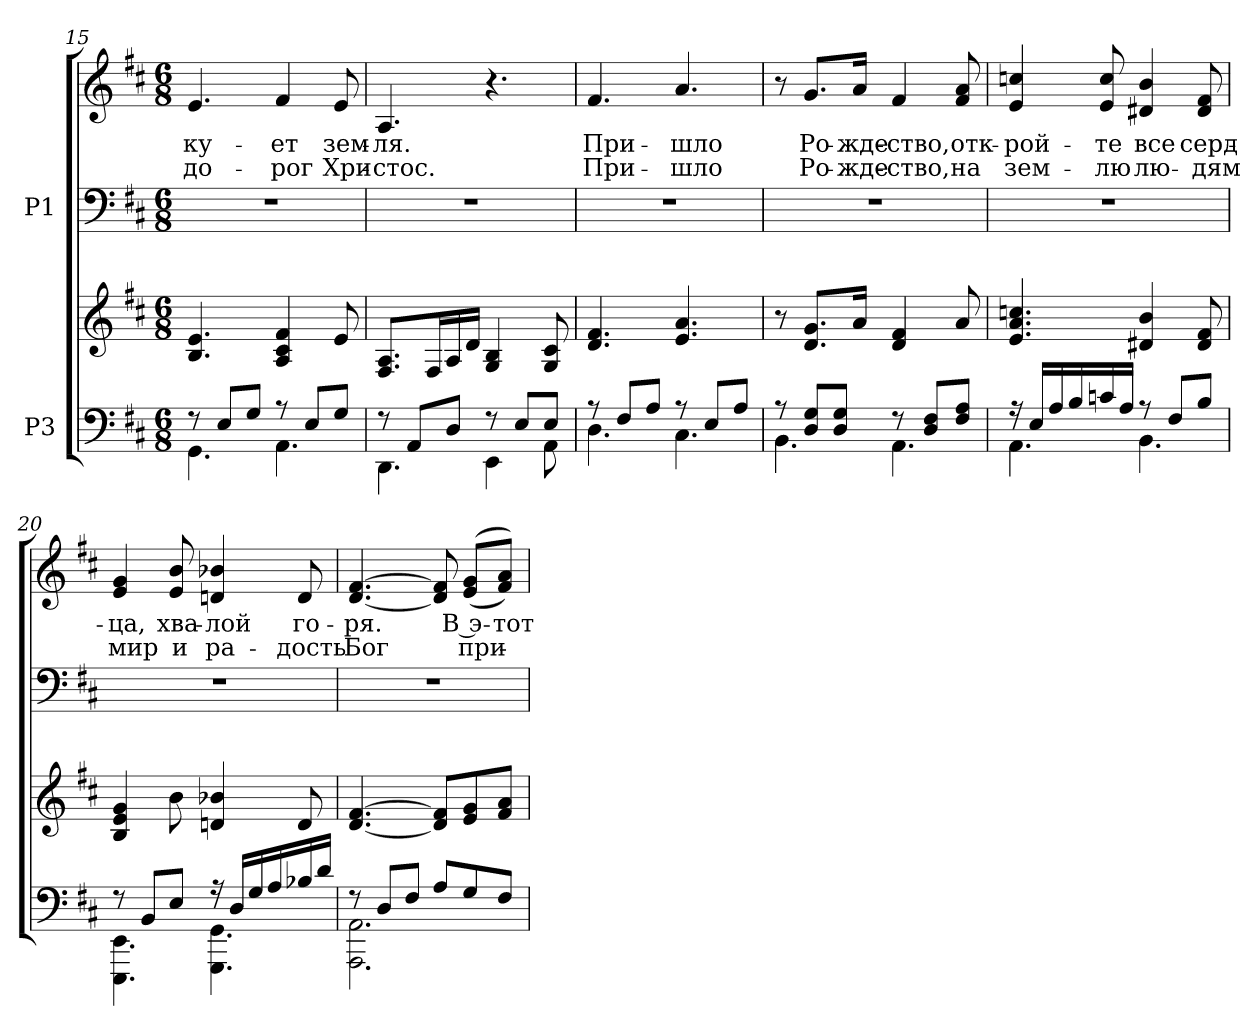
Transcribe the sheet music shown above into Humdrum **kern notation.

**kern	**kern	**kern	**kern	**text	**text
*part2	*part2	*part1	*part1	*part1	*part1
*staff4	*staff3	*staff2	*staff1	*staff1	*staff1
*I"P3	*	*I"P1	*	*	*
*clefF4	*clefG2	*clefF4	*clefG2	*	*
*k[f#c#]	*k[f#c#]	*k[f#c#]	*k[f#c#]	*	*
*D:	*D:	*D:	*D:	*	*
*M6/8	*M6/8	*M6/8	*M6/8	*	*
=15	=15	=15	=15	=15	=15
*^	*	*	*	*	*
!	!	!	!LO:N:vis=1	!	!	!
!	!	!	!	!	!LO:LY:b:color=#000000	!LO:LY:b:color=#000000
8r	4.GGi\	4.Bi/ 4.ei	2.r	4.ei/	-ку-	до-
8Ei/L	.	.	.	.	.	.
8Gi/J	.	.	.	.	.	.
!	!	!	!	!	!LO:LY:b:color=#000000	!LO:LY:b:color=#000000
8r	4.AAi\	4Ai/ 4c#i 4f#i	.	4f#i/	-ет	-рог
8Ei/L	.	.	.	.	.	.
!	!	!	!	!	!LO:LY:b:color=#000000	!LO:LY:b:color=#000000
8Gi/J	.	8ei/	.	8ei/	зем-	Хри-
=16	=16	=16	=16	=16	=16	=16
!	!	!	!LO:N:vis=1	!	!	!
!	!	!	!	!	!LO:LY:b:color=#000000	!LO:LY:b:color=#000000
8r	4.DDi\	8.F#i/ 8.AiL	2.r	4.Ai/	-ля.	-стос.
8AAi/L	.	.	.	.	.	.
.	.	16F#i/L	.	.	.	.
8Di/J	.	16Ai/	.	.	.	.
.	.	16di/JJ	.	.	.	.
8r	4EEi\	4Gi/ 4Bi	.	4.r	.	.
8Ei/L	.	.	.	.	.	.
8Ei/J	8AAi\	8Gi/ 8c#i	.	.	.	.
!!LO:PB:g=z
=17	=17	=17	=17	=17	=17	=17
!	!	!	!LO:N:vis=1	!	!	!
!	!	!	!	!	!LO:LY:b:color=#000000	!LO:LY:b:color=#000000
8r	4.Di\	4.di/ 4.f#i	2.r	4.f#i/	При-	При-
8F#i/L	.	.	.	.	.	.
8Ai/J	.	.	.	.	.	.
!	!	!	!	!	!LO:LY:b:color=#000000	!LO:LY:b:color=#000000
8r	4.C#i\	4.ei/ 4.ai	.	4.ai/	-шло	-шло
8Ei/L	.	.	.	.	.	.
8Ai/J	.	.	.	.	.	.
=18	=18	=18	=18	=18	=18	=18
!	!	!	!LO:N:vis=1	!	!	!
8r	4.BBi\	8r	2.r	8r	.	.
!	!	!	!	!	!LO:LY:b:color=#000000	!LO:LY:b:color=#000000
8Di/ 8GiL	.	8.di/ 8.giL	.	8.gi/L	Ро-	Ро-
8Di/ 8GiJ	.	.	.	.	.	.
!	!	!	!	!	!LO:LY:b:color=#000000	!LO:LY:b:color=#000000
.	.	16ai/Jk	.	16ai/Jk	-жде-	-жде-
!	!	!	!	!	!LO:LY:b:color=#000000	!LO:LY:b:color=#000000
8r	4.AAi\	4di/ 4f#i	.	4f#i/	-ство,	-ство,
8Di/ 8F#iL	.	.	.	.	.	.
!	!	!	!	!	!LO:LY:b:color=#000000	!LO:LY:b:color=#000000
8F#i/ 8AiJ	.	8ai/	.	8f#i/ 8ai	отк-	на
=19	=19	=19	=19	=19	=19	=19
!	!	!	!LO:N:vis=1	!	!	!
!	!	!	!	!	!LO:LY:b:color=#000000	!LO:LY:b:color=#000000
16r	4.AAi\	4.ei/ 4.ai 4.ccni	2.r	4ei/ 4ccni	-рой-	зем-
16Ei/LL	.	.	.	.	.	.
16Ai/	.	.	.	.	.	.
16Bi/	.	.	.	.	.	.
!	!	!	!	!	!LO:LY:b:color=#000000	!LO:LY:b:color=#000000
16cni/	.	.	.	8ei/ 8cci	-те	-лю
16Ai/JJ	.	.	.	.	.	.
!	!	!	!	!	!LO:LY:b:color=#000000	!LO:LY:b:color=#000000
8r	4.BBi\	4d#Xi/ 4bi	.	4d#Xi/ 4bi	все	лю-
8F#i/L	.	.	.	.	.	.
!	!	!	!	!	!LO:LY:b:color=#000000	!LO:LY:b:color=#000000
8Bi/J	.	8d#i/ 8f#i	.	8d#i/ 8f#i	серд-	-дям
=20	=20	=20	=20	=20	=20	=20
!	!	!	!LO:N:vis=1	!	!	!
!	!	!	!	!	!LO:LY:b:color=#000000	!LO:LY:b:color=#000000
8r	4.EEEi\ 4.EEi	4Bi/ 4ei 4gi	2.r	4ei/ 4gi	-ца,	мир
8BBi/L	.	.	.	.	.	.
!	!	!	!	!	!LO:LY:b:color=#000000	!LO:LY:b:color=#000000
8Ei/J	.	8bi\	.	8ei/ 8bi	хва-	и
!	!	!	!	!	!LO:LY:b:color=#000000	!LO:LY:b:color=#000000
16r	4.GGGi\ 4.GGi	4dni/ 4b-Xi	.	4dni/ 4b-Xi	-лой	ра-
16Di/LL	.	.	.	.	.	.
16Gi/	.	.	.	.	.	.
16Ai/	.	.	.	.	.	.
!	!	!	!	!	!LO:LY:b:color=#000000	!LO:LY:b:color=#000000
16B-Xi/	.	8di/	.	8di/	го-	-дость
16di/JJ	.	.	.	.	.	.
!!LO:LB:g=z
=21	=21	=21	=21	=21	=21	=21
!	!	!	!LO:N:vis=1	!	!	!
!	!	!	!	!	!LO:LY:b:color=#000000	!LO:LY:b:color=#000000
8r	2.AAAi\ 2.AAi	[<4.di/ [>4.f#i	2.r	[<4.di/ [>4.f#i	-ря.	Бог
8Di/L	.	.	.	.	.	.
8F#i/J	.	.	.	.	.	.
8Ai/L	.	8di/] 8f#i]L	.	8di/] 8f#i]	.	.
!	!	!	!	!	!LO:LY:b:color=#000000	!LO:LY:b:color=#000000
8Gi/	.	8ei/ 8gi	.	((8ei/ 8giL	В э-	при-
!	!	!	!	!	!LO:LY:b:color=#000000	!
8F#i/J	.	8f#i/ 8aiJ	.	8f#i/ 8aiJ))	-тот	.
*v	*v	*	*	*	*	*
=	=	=	=	=	=
*-	*-	*-	*-	*-	*-
